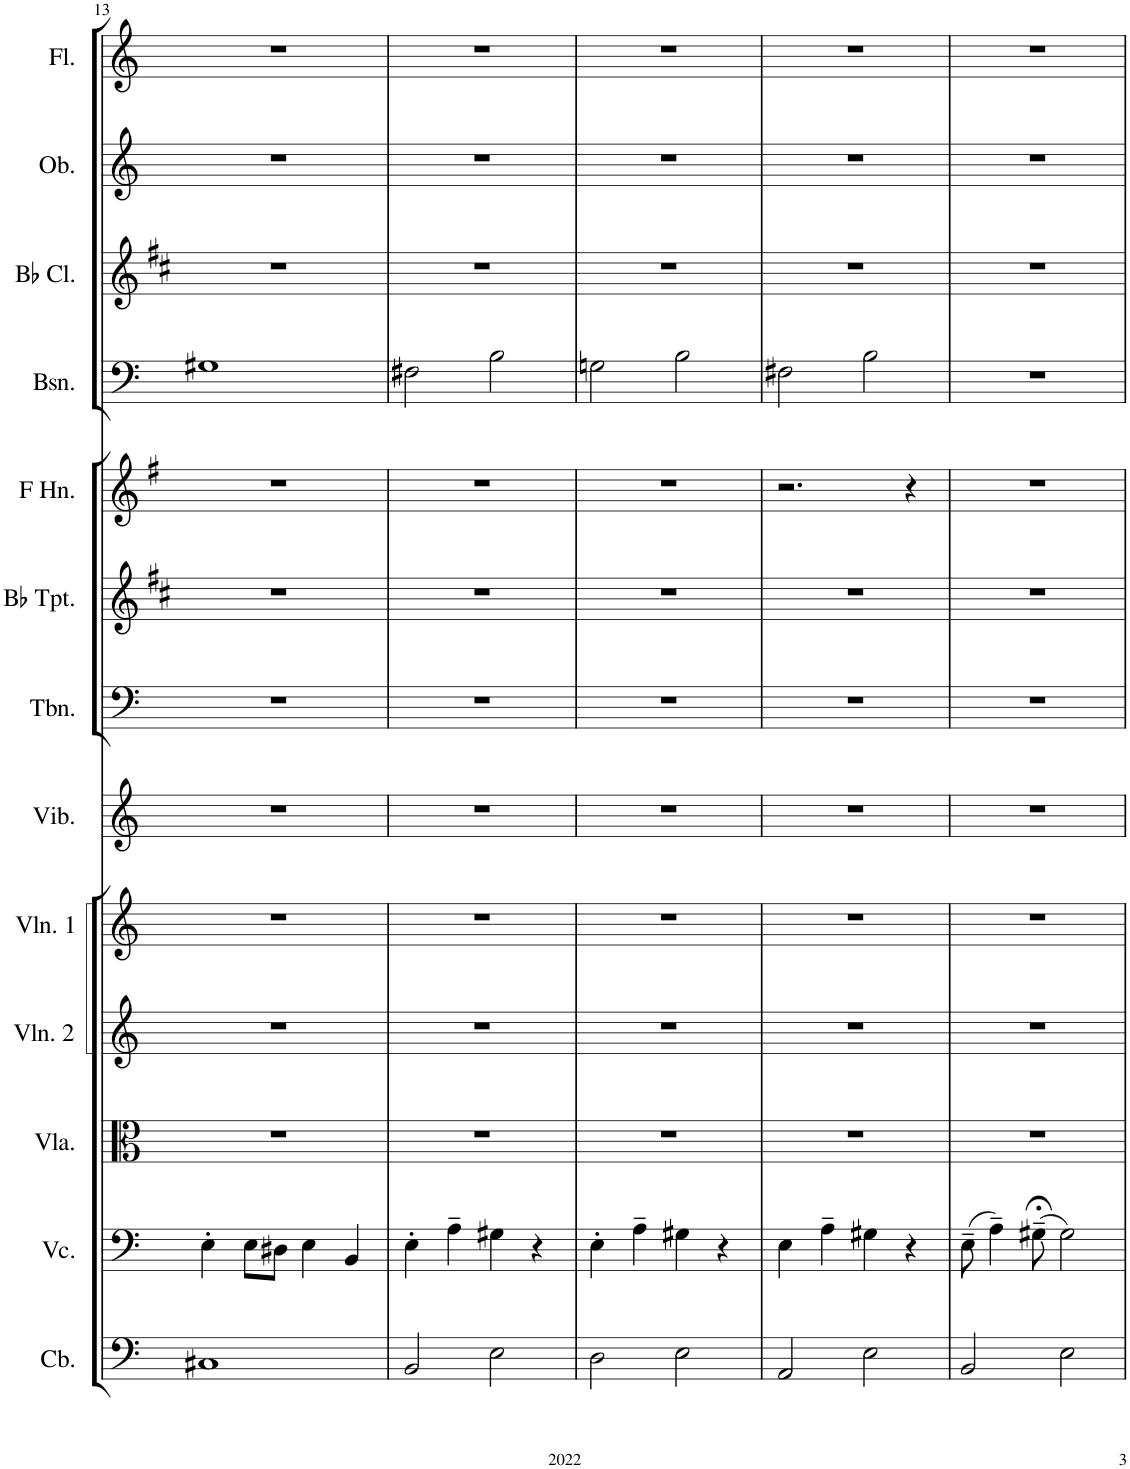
**kern	**kern	**kern	**kern	**kern	**kern	**kern	**kern	**kern	**kern	**kern	**kern	**kern
*part13	*part12	*part11	*part10	*part9	*part8	*part7	*part6	*part5	*part4	*part3	*part2	*part1
*staff13	*staff12	*staff11	*staff10	*staff9	*staff8	*staff7	*staff6	*staff5	*staff4	*staff3	*staff2	*staff1
*I"Contrabass	*I"Violoncello	*I"Viola	*I"Violin 2	*I"Violin 1	*I"Vibraphone	*I"Trombone	*I"Bb Trumpet	*I"Horn in F	*I"Bassoon	*I"Bb Clarinet	*I"Oboe	*I"Flute
*I'Cb.	*I'Vc.	*I'Vla.	*I'Vln. 2	*I'Vln. 1	*I'Vib.	*I'Tbn.	*I'Bb Tpt.	*	*I'Bsn.	*I'Bb Cl.	*I'Ob.	*I'Fl.
!!LO:PB:g=z
*clefF4	*clefF4	*clefC3	*clefG2	*clefG2	*clefG2	*clefF4	*clefG2	*clefG2	*clefF4	*clefG2	*clefG2	*clefG2
*Trd7c12	*	*	*	*	*	*	*Trd1c2	*Trd4c7	*	*Trd1c2	*	*
*k[]	*k[]	*k[]	*k[]	*k[]	*k[]	*k[]	*k[f#c#]	*k[f#]	*k[]	*k[f#c#]	*k[]	*k[]
*M2/2	*M2/2	*M2/2	*M2/2	*M2/2	*M2/2	*M2/2	*M2/2	*M2/2	*M2/2	*M2/2	*M2/2	*M2/2
*met(c|)	*met(c|)	*met(c|)	*met(c|)	*met(c|)	*met(c|)	*met(c|)	*met(c|)	*met(c|)	*met(c|)	*met(c|)	*met(c|)	*met(c|)
=13	=13	=13	=13	=13	=13	=13	=13	=13	=13	=13	=13	=13
1C#X	4E'\	1r	1r	1r	1r	1r	1r	1r	1G#X	1r	1r	1r
.	8E\L	.	.	.	.	.	.	.	.	.	.	.
.	8D#X\J	.	.	.	.	.	.	.	.	.	.	.
.	4E\	.	.	.	.	.	.	.	.	.	.	.
.	4BB/	.	.	.	.	.	.	.	.	.	.	.
=14	=14	=14	=14	=14	=14	=14	=14	=14	=14	=14	=14	=14
2BB/	4E'\	1r	1r	1r	1r	1r	1r	1r	2F#X\	1r	1r	1r
.	4A~\	.	.	.	.	.	.	.	.	.	.	.
2E\	4G#X\	.	.	.	.	.	.	.	2B\	.	.	.
.	4r	.	.	.	.	.	.	.	.	.	.	.
=15	=15	=15	=15	=15	=15	=15	=15	=15	=15	=15	=15	=15
2D\	4E'\	1r	1r	1r	1r	1r	1r	1r	2Gn\	1r	1r	1r
.	4A~\	.	.	.	.	.	.	.	.	.	.	.
2E\	4G#X\	.	.	.	.	.	.	.	2B\	.	.	.
.	4r	.	.	.	.	.	.	.	.	.	.	.
=16	=16	=16	=16	=16	=16	=16	=16	=16	=16	=16	=16	=16
2AA/	4E\	1r	1r	1r	1r	1r	1r	2.r	2F#X\	1r	1r	1r
.	4A~\	.	.	.	.	.	.	.	.	.	.	.
2E\	4G#X\	.	.	.	.	.	.	.	2B\	.	.	.
.	4r	.	.	.	.	.	.	4r	.	.	.	.
=17	=17	=17	=17	=17	=17	=17	=17	=17	=17	=17	=17	=17
2BB/	(8E~\	1r	1r	1r	1r	1r	1r	1r	1r	1r	1r	1r
.	4A~\)	.	.	.	.	.	.	.	.	.	.	.
.	(8G#X;<~\	.	.	.	.	.	.	.	.	.	.	.
2E\	2G#\)	.	.	.	.	.	.	.	.	.	.	.
=	=	=	=	=	=	=	=	=	=	=	=	=
*-	*-	*-	*-	*-	*-	*-	*-	*-	*-	*-	*-	*-
